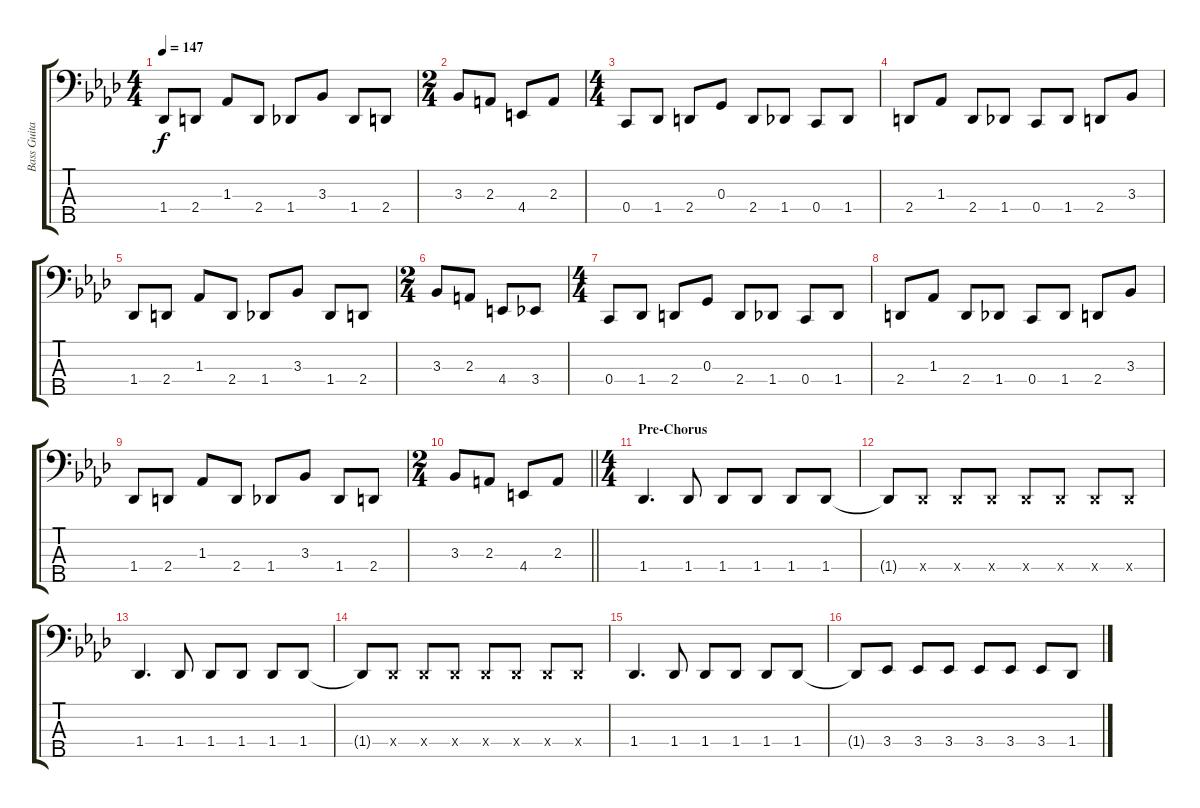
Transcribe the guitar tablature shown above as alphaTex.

\track ("Bass Guitar" "Bass Guita") {instrument electricbassfinger}
\staff {score tabs}
\tuning (F2 C2 G1 C1 A0) {hide}
\ts (4 4)
\tempo 147
\clef f4
\ks ab
1.4.8{dy f} 2.4.8 1.3.8 2.4.8 1.4.8 3.3.8 1.4.8 2.4.8 |
\ts (2 4)
3.3.8 2.3.8 4.4.8 2.3.8 |
\ts (4 4)
0.4.8 1.4.8 2.4.8 0.3.8 2.4.8 1.4.8 0.4.8 1.4.8 |
2.4.8 1.3.8 2.4.8 1.4.8 0.4.8 1.4.8 2.4.8 3.3.8 |
1.4.8 2.4.8 1.3.8 2.4.8 1.4.8 3.3.8 1.4.8 2.4.8 |
\ts (2 4)
3.3.8 2.3.8 4.4.8 3.4.8 |
\ts (4 4)
0.4.8 1.4.8 2.4.8 0.3.8 2.4.8 1.4.8 0.4.8 1.4.8 |
2.4.8 1.3.8 2.4.8 1.4.8 0.4.8 1.4.8 2.4.8 3.3.8 |
1.4.8 2.4.8 1.3.8 2.4.8 1.4.8 3.3.8 1.4.8 2.4.8 |
\ts (2 4)
\barLineRight lightlight
3.3.8 2.3.8 4.4.8 2.3.8 |
\ts (4 4)
\section ("" "Pre-Chorus")
1.4.4{d} 1.4.8 1.4.8 1.4.8 1.4.8 1.4.8 |
1.4{t}.8 1.4{x}.8 1.4{x}.8 1.4{x}.8 1.4{x}.8 1.4{x}.8 1.4{x}.8 1.4{x}.8 |
1.4.4{d} 1.4.8 1.4.8 1.4.8 1.4.8 1.4.8 |
1.4{t}.8 1.4{x}.8 1.4{x}.8 1.4{x}.8 1.4{x}.8 1.4{x}.8 1.4{x}.8 1.4{x}.8 |
1.4.4{d} 1.4.8 1.4.8 1.4.8 1.4.8 1.4.8 |
1.4{t}.8 3.4.8 3.4.8 3.4.8 3.4.8 3.4.8 3.4.8 1.4.8
